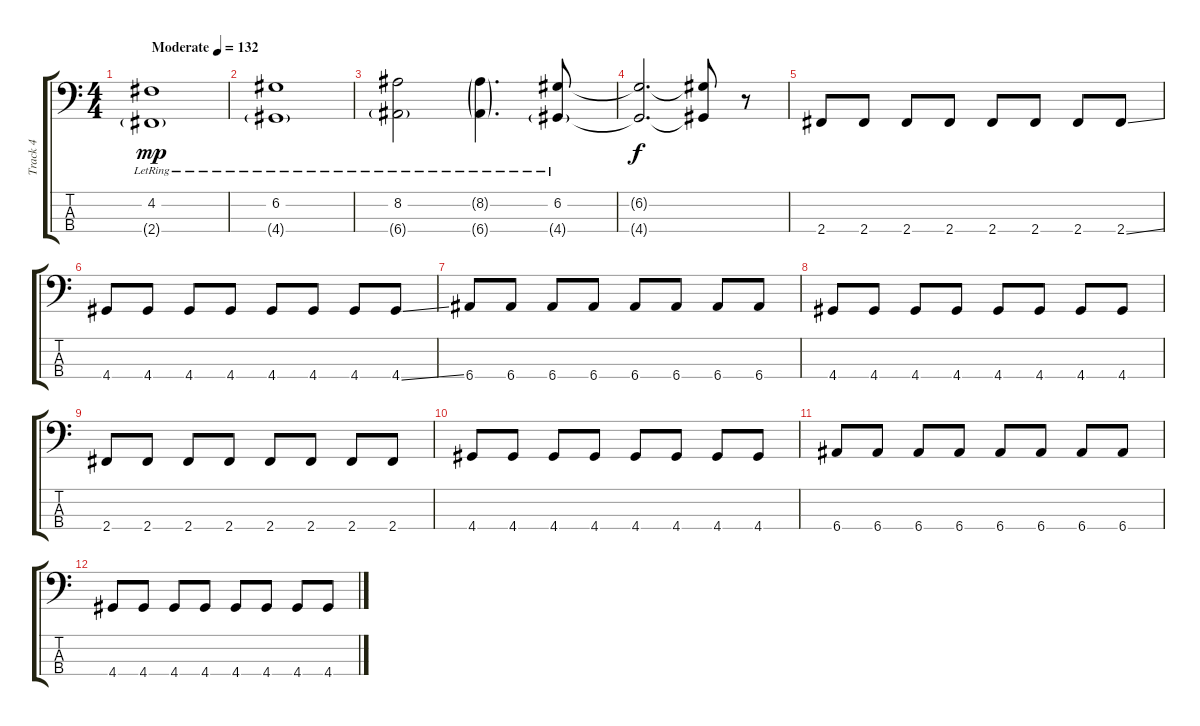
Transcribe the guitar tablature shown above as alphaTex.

\track ("Track 4" "Track 4") {instrument electricbassfinger}
\staff {score tabs}
\tuning (G2 D2 A1 E1) {hide}
\ts (4 4)
\tempo (132 "Moderate")
\clef f4
\ks c
(4.2{lr} 2.4{g lr}).1{dy mp instrument electricbassfinger} |
(6.2{lr} 4.4{g lr}).1 |
(8.2{lr} 6.4{g lr}).2 (8.2{g lr} 6.4{g lr}).4{d} (6.2{lr} 4.4{g lr}).8 |
(6.2{t} 4.4{t}).2{d dy f} (6.2{t} 4.4{t}).8 r.8 |
2.4.8 2.4.8 2.4.8 2.4.8 2.4.8 2.4.8 2.4.8 2.4{ss}.8 |
4.4.8 4.4.8 4.4.8 4.4.8 4.4.8 4.4.8 4.4.8 4.4{ss}.8 |
6.4.8 6.4.8 6.4.8 6.4.8 6.4.8 6.4.8 6.4.8 6.4.8 |
4.4.8 4.4.8 4.4.8 4.4.8 4.4.8 4.4.8 4.4.8 4.4.8 |
2.4.8 2.4.8 2.4.8 2.4.8 2.4.8 2.4.8 2.4.8 2.4.8 |
4.4.8 4.4.8 4.4.8 4.4.8 4.4.8 4.4.8 4.4.8 4.4.8 |
6.4.8 6.4.8 6.4.8 6.4.8 6.4.8 6.4.8 6.4.8 6.4.8 |
4.4.8 4.4.8 4.4.8 4.4.8 4.4.8 4.4.8 4.4.8 4.4.8
